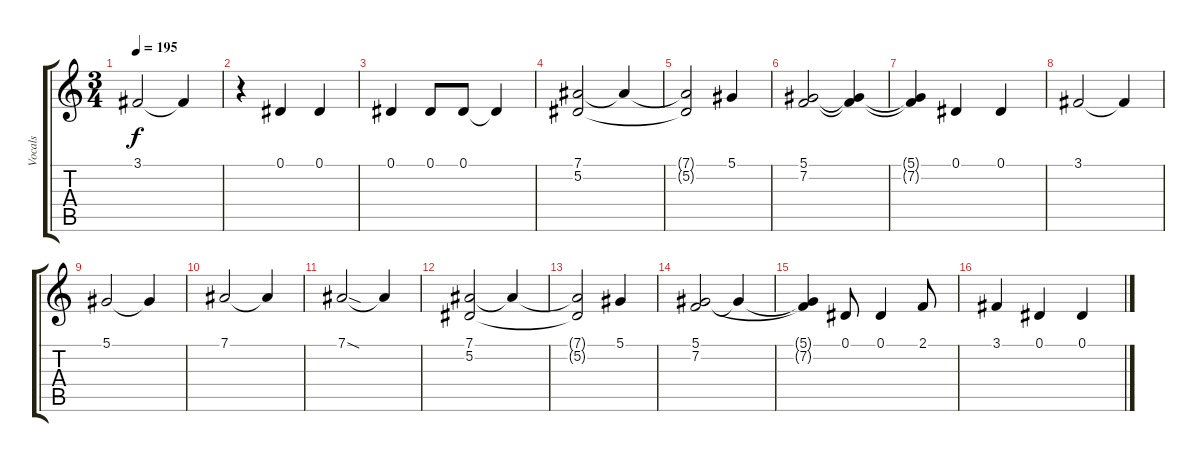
\track ("Vocals" "Vocals") {instrument violin}
\staff {score tabs}
\tuning (Eb4 Bb3 Gb3 Db3 Ab2 Eb2) {hide}
\ts (3 4)
\tempo 195
\clef g2
\ks c
3.1.2{dy f} 3.1{t}.4 |
r.4 0.1.4 0.1.4 |
0.1.4 0.1.8 0.1.8 0.1{t}.4 |
(7.1 5.2).2 7.1{t}.4 |
(7.1{t} 5.2{t}).2 5.1.4 |
(5.1 7.2).2 (5.1{t} 7.2{t}).4 |
(5.1{t} 7.2{t}).4 0.1.4 0.1.4 |
3.1.2 3.1{t}.4 |
5.1.2 5.1{t}.4 |
7.1.2 7.1{t}.4 |
7.1{sod}.2 7.1{t}.4 |
(7.1 5.2).2 7.1{t}.4 |
(7.1{t} 5.2{t}).2 5.1.4 |
(5.1 7.2).2 5.1{t}.4 |
(5.1{t} 7.2{t}).4 0.1.8 0.1.4 2.1.8 |
3.1.4 0.1.4 0.1.4
